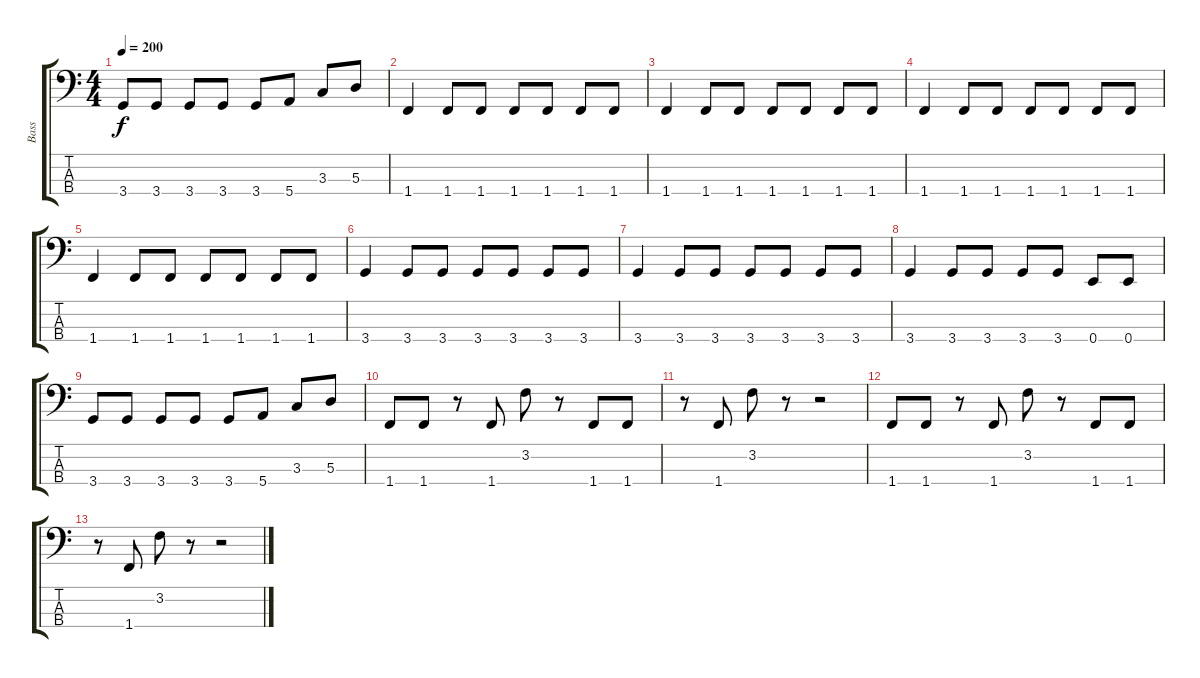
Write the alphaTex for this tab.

\track ("Bass" "Bass") {instrument electricbasspick}
\staff {score tabs}
\tuning (G2 D2 A1 E1) {hide}
\ts (4 4)
\tempo 200
\clef f4
\ks c
3.4.8{dy f} 3.4.8 3.4.8 3.4.8 3.4.8 5.4.8 3.3.8 5.3.8 |
1.4.4 1.4.8 1.4.8 1.4.8 1.4.8 1.4.8 1.4.8 |
1.4.4 1.4.8 1.4.8 1.4.8 1.4.8 1.4.8 1.4.8 |
1.4.4 1.4.8 1.4.8 1.4.8 1.4.8 1.4.8 1.4.8 |
1.4.4 1.4.8 1.4.8 1.4.8 1.4.8 1.4.8 1.4.8 |
3.4.4 3.4.8 3.4.8 3.4.8 3.4.8 3.4.8 3.4.8 |
3.4.4 3.4.8 3.4.8 3.4.8 3.4.8 3.4.8 3.4.8 |
3.4.4 3.4.8 3.4.8 3.4.8 3.4.8 0.4.8 0.4.8 |
3.4.8 3.4.8 3.4.8 3.4.8 3.4.8 5.4.8 3.3.8 5.3.8 |
1.4.8 1.4.8 r.8 1.4.8 3.2.8 r.8 1.4.8 1.4.8 |
r.8 1.4.8 3.2.8 r.8 r.2 |
1.4.8 1.4.8 r.8 1.4.8 3.2.8 r.8 1.4.8 1.4.8 |
r.8 1.4.8 3.2.8 r.8 r.2
